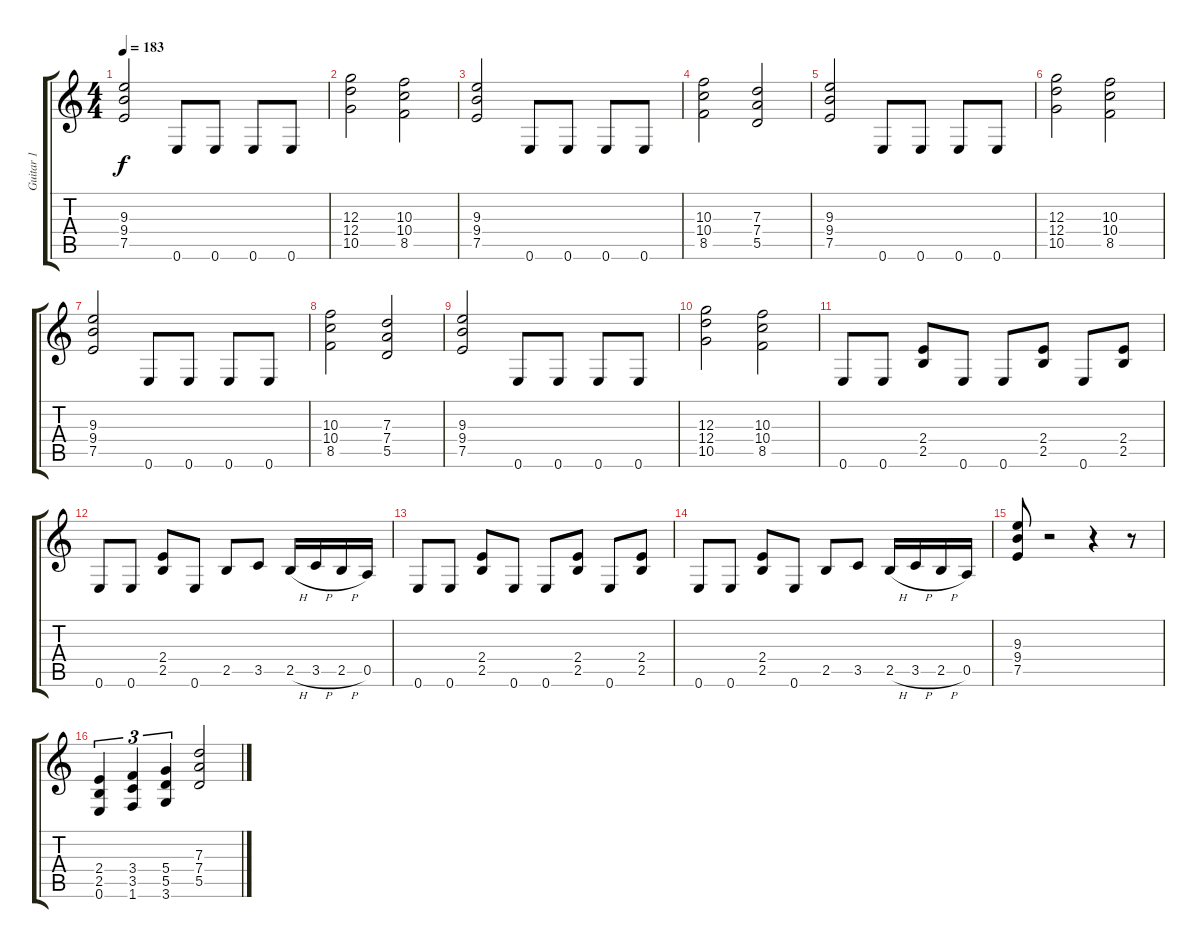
\track ("Guitar 1" "Guitar 1") {instrument distortionguitar}
\staff {score tabs}
\tuning (E4 B3 G3 D3 A2 E2) {hide}
\ts (4 4)
\tempo 183
\clef g2
\ks c
(9.3 9.4 7.5).2{dy f} 0.6.8 0.6.8 0.6.8 0.6.8 |
(12.3 12.4 10.5).2 (10.3 10.4 8.5).2 |
(9.3 9.4 7.5).2 0.6.8 0.6.8 0.6.8 0.6.8 |
(10.3 10.4 8.5).2 (7.3 7.4 5.5).2 |
(9.3 9.4 7.5).2 0.6.8 0.6.8 0.6.8 0.6.8 |
(12.3 12.4 10.5).2 (10.3 10.4 8.5).2 |
(9.3 9.4 7.5).2 0.6.8 0.6.8 0.6.8 0.6.8 |
(10.3 10.4 8.5).2 (7.3 7.4 5.5).2 |
(9.3 9.4 7.5).2 0.6.8 0.6.8 0.6.8 0.6.8 |
(12.3 12.4 10.5).2 (10.3 10.4 8.5).2 |
0.6.8 0.6.8 (2.4 2.5).8 0.6.8 0.6.8 (2.4 2.5).8 0.6.8 (2.4 2.5).8 |
0.6.8 0.6.8 (2.4 2.5).8 0.6.8 2.5.8 3.5.8 2.5{h}.16 3.5{h}.16 2.5{h}.16 0.5.16 |
0.6.8 0.6.8 (2.4 2.5).8 0.6.8 0.6.8 (2.4 2.5).8 0.6.8 (2.4 2.5).8 |
0.6.8 0.6.8 (2.4 2.5).8 0.6.8 2.5.8 3.5.8 2.5{h}.16 3.5{h}.16 2.5{h}.16 0.5.16 |
(9.3 9.4 7.5).8 r.2 r.4 r.8 |
(2.4 2.5 0.6).4{tu (3 2)} (3.4 3.5 1.6).4{tu (3 2)} (5.4 5.5 3.6).4{tu (3 2)} (7.3 7.4 5.5).2
